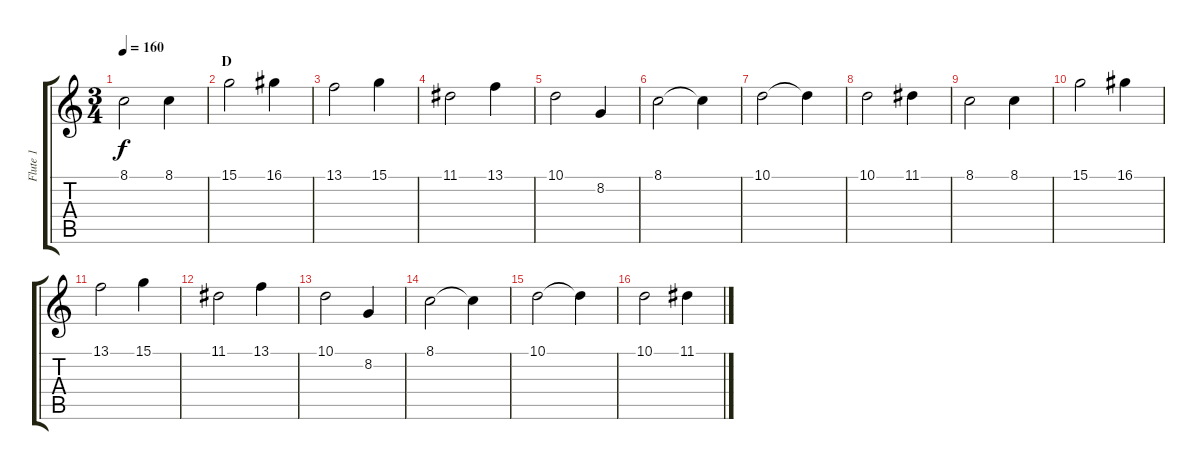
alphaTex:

\track ("Flute 1" "Flute 1") {instrument piccolo}
\staff {score tabs}
\tuning (E4 B3 G3 D3 A2 E2) {hide}
\ts (3 4)
\tempo 160
\clef g2
\ks c
8.1.2{dy f} 8.1.4 |
\section ("" "D")
15.1.2 16.1.4 |
13.1.2 15.1.4 |
11.1.2 13.1.4 |
10.1.2 8.2.4 |
8.1.2 8.1{t}.4 |
10.1.2 10.1{t}.4 |
10.1.2 11.1.4 |
8.1.2 8.1.4 |
15.1.2 16.1.4 |
13.1.2 15.1.4 |
11.1.2 13.1.4 |
10.1.2 8.2.4 |
8.1.2 8.1{t}.4 |
10.1.2 10.1{t}.4 |
10.1.2 11.1.4
